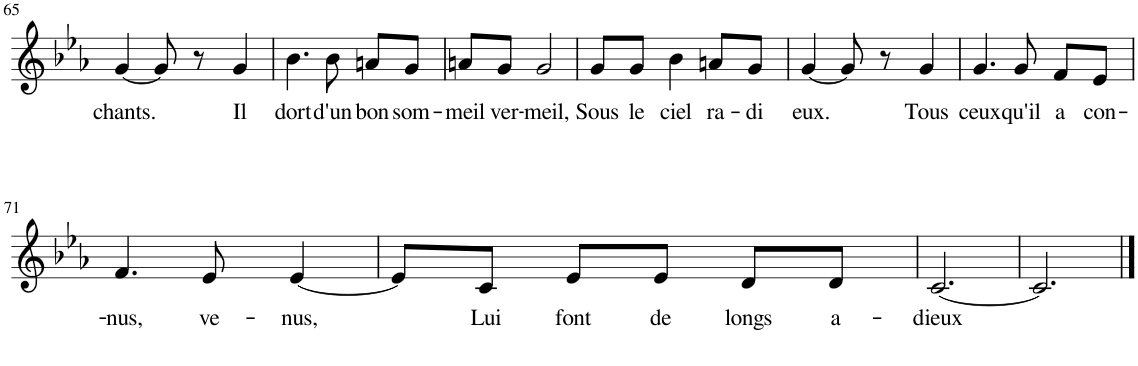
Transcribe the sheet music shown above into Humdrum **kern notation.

**kern	**text
*part1	*part1
*staff1	*staff1
*I"Piano	*
*I'Pno	*
!!LO:PB:g=z
*clefG2	*
*k[b-e-a-]	*
*M3/4	*
=65	=65
!	!LO:LY:b
[4g/	chants.
8g/]	.
8r	.
!	!LO:LY:b
4g/	Il
=66	=66
!	!LO:LY:b
4.b-\	dort
!	!LO:LY:b
8b-\	d'un
!	!LO:LY:b
8an/L	bon
!	!LO:LY:b
8g/J	som-
=67	=67
!	!LO:LY:b
8an/L	-meil
!	!LO:LY:b
8g/J	ver-
!	!LO:LY:b
2g/	-meil,
=68	=68
!	!LO:LY:b
8g/L	Sous
!	!LO:LY:b
8g/J	le
!	!LO:LY:b
4b-\	ciel
!	!LO:LY:b
8an/L	ra-
!	!LO:LY:b
8g/J	-di
=69	=69
!	!LO:LY:b
[4g/	-eux.
8g/]	.
8r	.
!	!LO:LY:b
4g/	Tous
=70	=70
!	!LO:LY:b
4.g/	ceux
!	!LO:LY:b
8g/	qu'il
!	!LO:LY:b
8f/L	a
!	!LO:LY:b
8e-/J	con-
!!LO:LB:g=z
=71	=71
!	!LO:LY:b
4.f/	-nus,
!	!LO:LY:b
8e-/	ve-
!	!LO:LY:b
[4e-/	-nus,
=72	=72
8e-/L]	.
!	!LO:LY:b
8c/J	Lui
!	!LO:LY:b
8e-/L	font
!	!LO:LY:b
8e-/J	de
!	!LO:LY:b
8d/L	longs
!	!LO:LY:b
8d/J	a-
=73	=73
!	!LO:LY:b
[2.c/	-dieux
=74	=74
2.c/]	.
==	==
*-	*-
